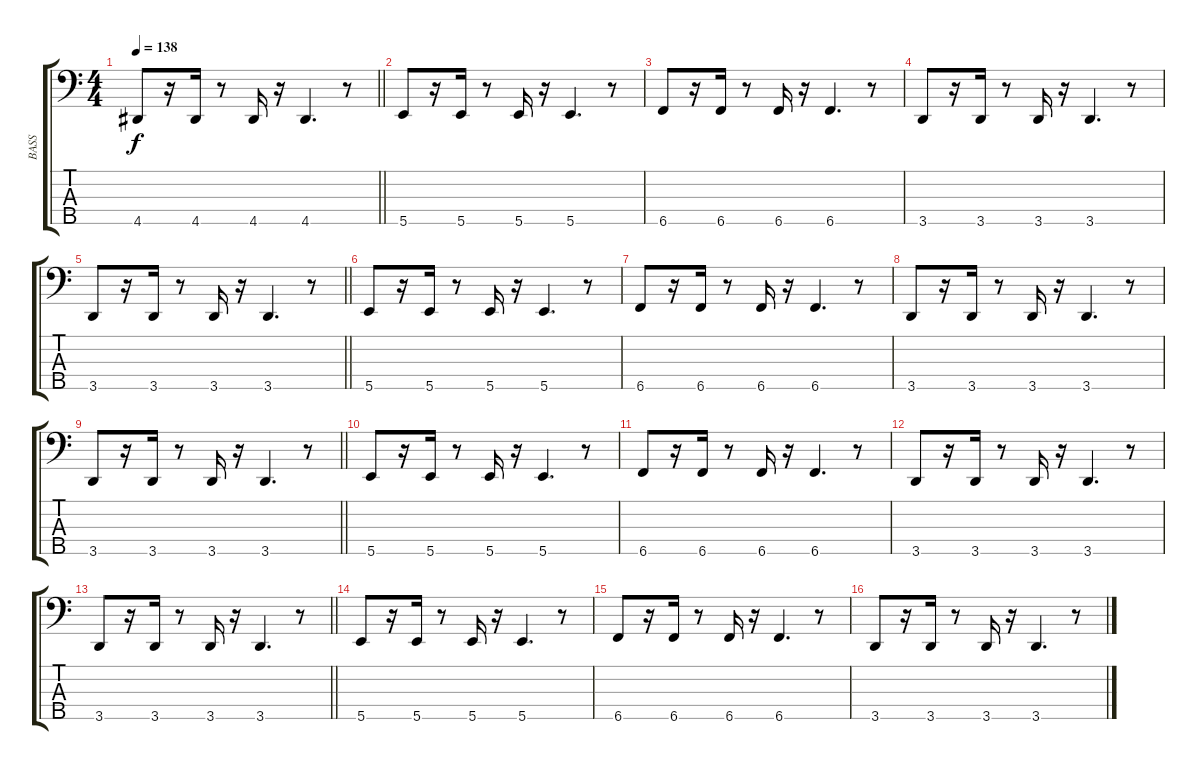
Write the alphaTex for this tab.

\track ("BASS" "BASS") {instrument electricbassfinger}
\staff {score tabs}
\tuning (G2 D2 A1 E1 B0) {hide}
\ts (4 4)
\tempo 138
\clef f4
\barLineRight lightlight
\ks c
4.5.8{dy f} r.16 4.5.16 r.8 4.5.16 r.16 4.5.4{d} r.8 |
5.5.8 r.16 5.5.16 r.8 5.5.16 r.16 5.5.4{d} r.8 |
6.5.8 r.16 6.5.16 r.8 6.5.16 r.16 6.5.4{d} r.8 |
3.5.8 r.16 3.5.16 r.8 3.5.16 r.16 3.5.4{d} r.8 |
\barLineRight lightlight
3.5.8 r.16 3.5.16 r.8 3.5.16 r.16 3.5.4{d} r.8 |
5.5.8 r.16 5.5.16 r.8 5.5.16 r.16 5.5.4{d} r.8 |
6.5.8 r.16 6.5.16 r.8 6.5.16 r.16 6.5.4{d} r.8 |
3.5.8 r.16 3.5.16 r.8 3.5.16 r.16 3.5.4{d} r.8 |
\barLineRight lightlight
3.5.8 r.16 3.5.16 r.8 3.5.16 r.16 3.5.4{d} r.8 |
5.5.8 r.16 5.5.16 r.8 5.5.16 r.16 5.5.4{d} r.8 |
6.5.8 r.16 6.5.16 r.8 6.5.16 r.16 6.5.4{d} r.8 |
3.5.8 r.16 3.5.16 r.8 3.5.16 r.16 3.5.4{d} r.8 |
\barLineRight lightlight
3.5.8 r.16 3.5.16 r.8 3.5.16 r.16 3.5.4{d} r.8 |
5.5.8 r.16 5.5.16 r.8 5.5.16 r.16 5.5.4{d} r.8 |
6.5.8 r.16 6.5.16 r.8 6.5.16 r.16 6.5.4{d} r.8 |
3.5.8 r.16 3.5.16 r.8 3.5.16 r.16 3.5.4{d} r.8
